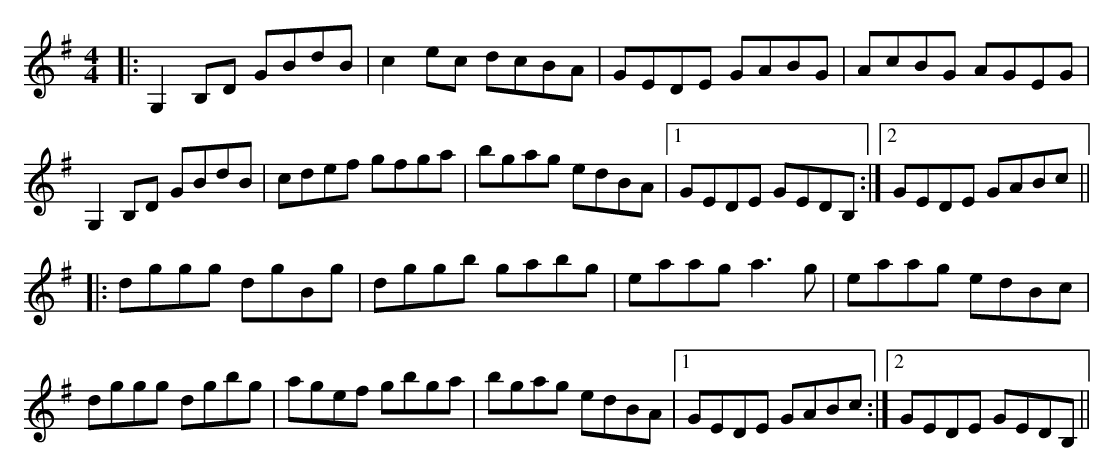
X:1
M:4/4
K:G
|:G,2B,D GBdB|c2ec dcBA|GEDE GABG|AcBG AGEG|
G,2B,D GBdB|cdef gfga|bgag edBA|1 GEDE GEDB,:|2 GEDE GABc||
|:dggg dgBg|dggb gabg|eaag a3g|eaag edBc|
dggg dgbg|agef gbga|bgag edBA|1 GEDE GABc:|2 GEDE GEDB,||
